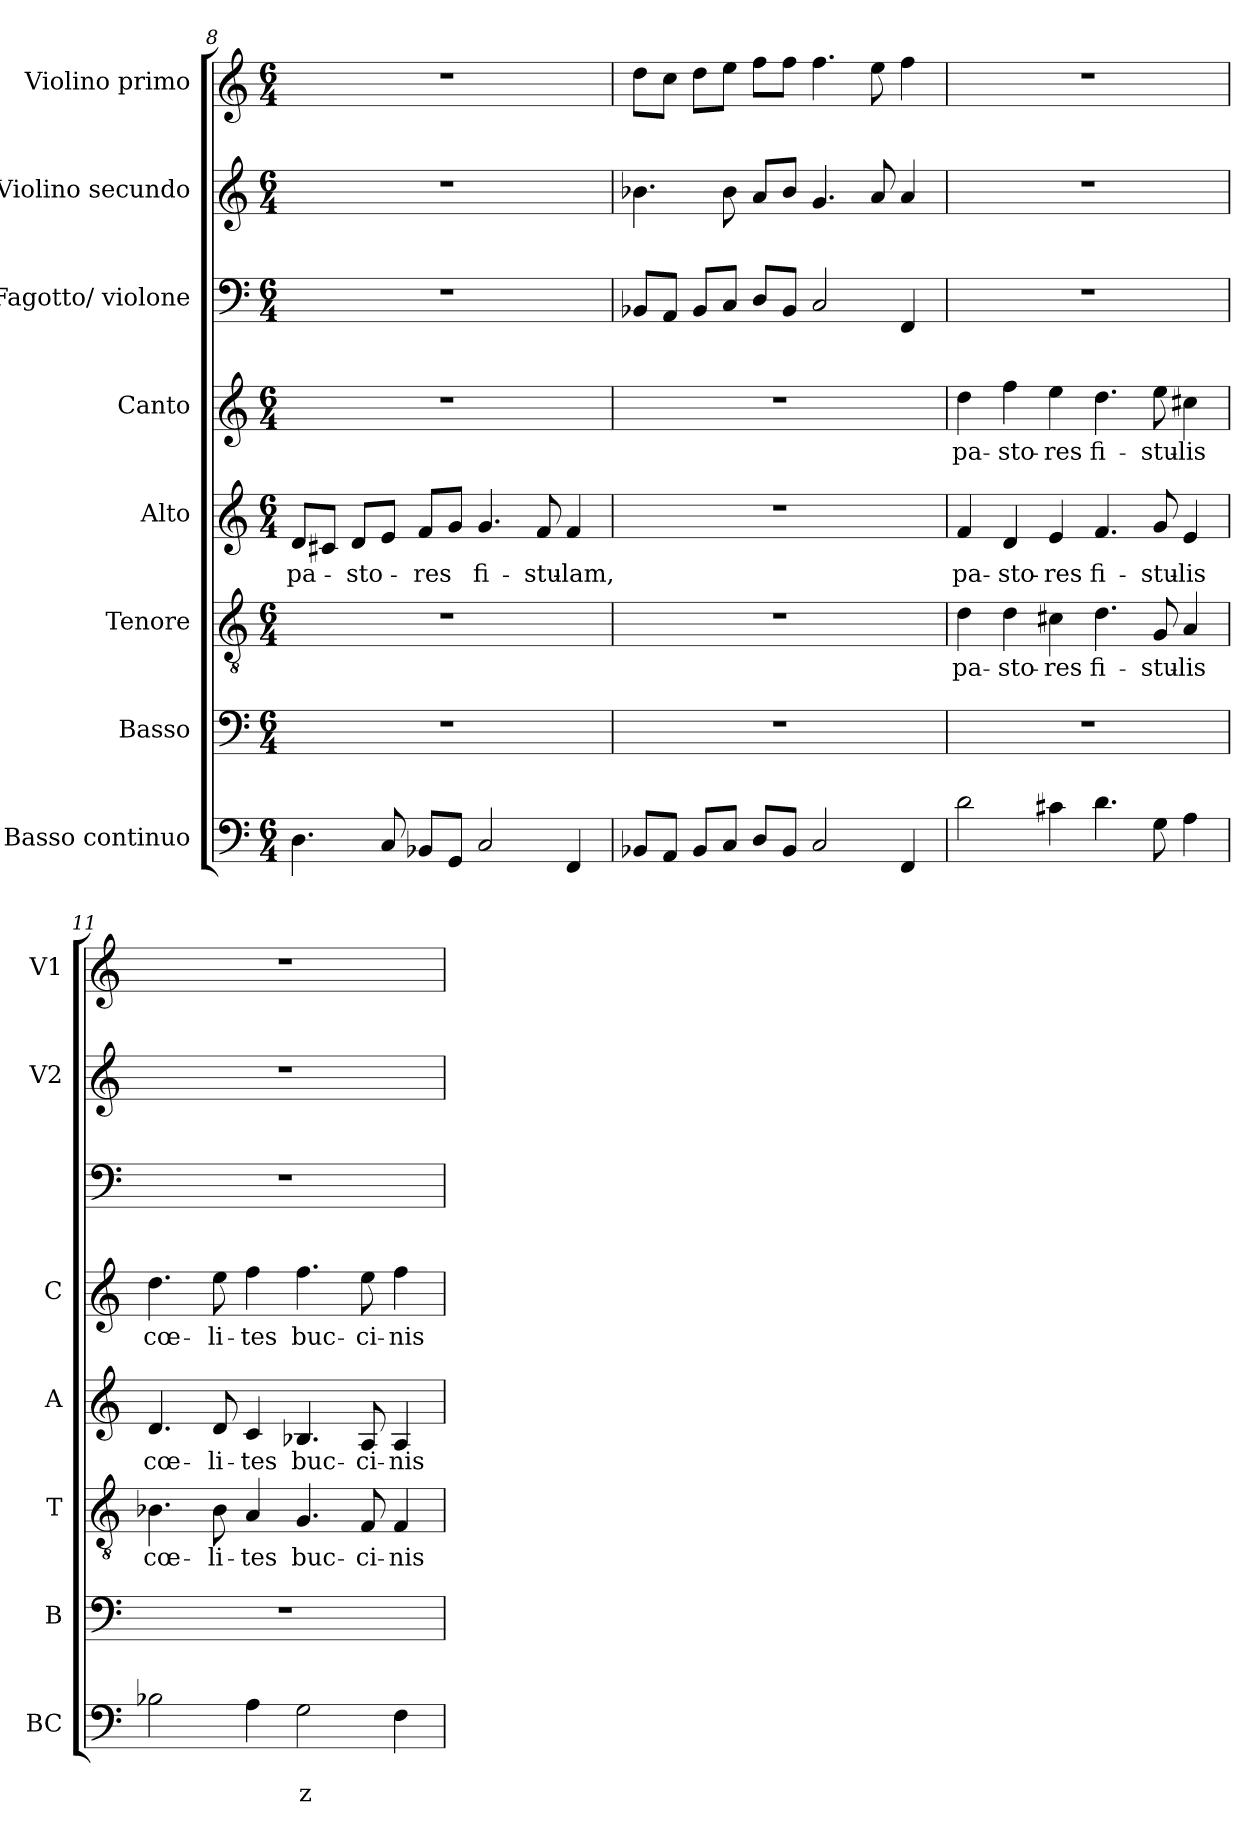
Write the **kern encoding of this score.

**kern	**text	**text	**kern	**kern	**text	**kern	**text	**kern	**text	**kern	**kern	**kern
*part8	*part8	*part8	*part7	*part6	*part6	*part5	*part5	*part4	*part4	*part3	*part2	*part1
*staff8	*staff8	*staff8	*staff7	*staff6	*staff6	*staff5	*staff5	*staff4	*staff4	*staff3	*staff2	*staff1
*I"Basso continuo	*	*	*I"Basso	*I"Tenore	*	*I"Alto	*	*I"Canto	*	*I"Fagotto/ violone	*I"Violino secundo	*I"Violino primo
*I'BC	*	*	*I'B	*I'T	*	*I'A	*	*I'C	*	*	*I'V2	*I'V1
*clefF4	*	*	*clefF4	*clefGv2	*	*clefG2	*	*clefG2	*	*clefF4	*clefG2	*clefG2
*k[]	*	*	*k[]	*k[]	*	*k[]	*	*k[]	*	*k[]	*k[]	*k[]
*C:	*	*	*C:	*C:	*	*C:	*	*C:	*	*C:	*C:	*C:
*M6/4	*	*	*M6/4	*M6/4	*	*M6/4	*	*M6/4	*	*M6/4	*M6/4	*M6/4
=8	=8	=8	=8	=8	=8	=8	=8	=8	=8	=8	=8	=8
!	!	!	!	!	!	!	!LO:LY:b	!	!	!	!	!
4.D\	.	.	1.r	1.r	.	8d/L	pa-	1.r	.	1.r	1.r	1.r
.	.	.	.	.	.	8c#X/J	.	.	.	.	.	.
!	!	!	!	!	!	!	!LO:LY:b	!	!	!	!	!
.	.	.	.	.	.	8d/L	-sto-	.	.	.	.	.
8C/	.	.	.	.	.	8e/J	.	.	.	.	.	.
!	!	!	!	!	!	!	!LO:LY:b	!	!	!	!	!
8BB-X/L	.	.	.	.	.	8f/L	-res	.	.	.	.	.
8GG/J	.	.	.	.	.	8g/J	.	.	.	.	.	.
!	!	!	!	!	!	!	!LO:LY:b	!	!	!	!	!
2C/	.	.	.	.	.	4.g/	fi-	.	.	.	.	.
!	!	!	!	!	!	!	!LO:LY:b	!	!	!	!	!
.	.	.	.	.	.	8f/	-stu-	.	.	.	.	.
!	!	!	!	!	!	!	!LO:LY:b	!	!	!	!	!
4FF/	.	.	.	.	.	4f/	-lam,	.	.	.	.	.
=9	=9	=9	=9	=9	=9	=9	=9	=9	=9	=9	=9	=9
8BB-X/L	.	.	1.r	1.r	.	1.r	.	1.r	.	8BB-X/L	4.b-X\	8dd\L
8AA/J	.	.	.	.	.	.	.	.	.	8AA/J	.	8cc\J
8BB-/L	.	.	.	.	.	.	.	.	.	8BB-/L	.	8dd\L
8C/J	.	.	.	.	.	.	.	.	.	8C/J	8b-\	8ee\J
8D/L	.	.	.	.	.	.	.	.	.	8D/L	8a/L	8ff\L
8BB-/J	.	.	.	.	.	.	.	.	.	8BB-/J	8b-/J	8ff\J
2C/	.	.	.	.	.	.	.	.	.	2C/	4.g/	4.ff\
.	.	.	.	.	.	.	.	.	.	.	8a/	8ee\
4FF/	.	.	.	.	.	.	.	.	.	4FF/	4a/	4ff\
=10	=10	=10	=10	=10	=10	=10	=10	=10	=10	=10	=10	=10
!	!	!	!	!	!LO:LY:b	!	!LO:LY:b	!	!LO:LY:b	!	!	!
2d\	.	.	1.r	4d\	pa-	4f/	pa-	4dd\	pa-	1.r	1.r	1.r
!	!	!	!	!	!LO:LY:b	!	!LO:LY:b	!	!LO:LY:b	!	!	!
.	.	.	.	4d\	-sto-	4d/	-sto-	4ff\	-sto-	.	.	.
!	!	!	!	!	!LO:LY:b	!	!LO:LY:b	!	!LO:LY:b	!	!	!
4c#X\	.	.	.	4c#X\	-res	4e/	-res	4ee\	-res	.	.	.
!	!	!	!	!	!LO:LY:b	!	!LO:LY:b	!	!LO:LY:b	!	!	!
4.d\	.	.	.	4.d\	fi-	4.f/	fi-	4.dd\	fi-	.	.	.
!	!	!	!	!	!LO:LY:b	!	!LO:LY:b	!	!LO:LY:b	!	!	!
8G\	.	.	.	8G/	-stu-	8g/	-stu-	8ee\	-stu-	.	.	.
!	!	!	!	!	!LO:LY:b	!	!LO:LY:b	!	!LO:LY:b	!	!	!
4A\	.	.	.	4A/	-lis	4e/	-lis	4cc#X\	-lis	.	.	.
!!LO:LB:g=z
=11	=11	=11	=11	=11	=11	=11	=11	=11	=11	=11	=11	=11
!	!	!	!	!	!LO:LY:b	!	!LO:LY:b	!	!LO:LY:b	!	!	!
2B-X\	.	.	1.r	4.B-X\	cœ-	4.d/	cœ-	4.dd\	cœ-	1.r	1.r	1.r
!	!	!	!	!	!LO:LY:b	!	!LO:LY:b	!	!LO:LY:b	!	!	!
.	.	.	.	8B-\	-li-	8d/	-li-	8ee\	-li-	.	.	.
!	!	!	!	!	!LO:LY:b	!	!LO:LY:b	!	!LO:LY:b	!	!	!
4A\	.	.	.	4A/	-tes	4c/	-tes	4ff\	-tes	.	.	.
!	!	!LO:LY:b	!	!	!LO:LY:b	!	!LO:LY:b	!	!LO:LY:b	!	!	!
2G\	.	z	.	4.G/	buc-	4.B-X/	buc-	4.ff\	buc-	.	.	.
!	!	!	!	!	!LO:LY:b	!	!LO:LY:b	!	!LO:LY:b	!	!	!
.	.	.	.	8F/	-ci-	8A/	-ci-	8ee\	-ci-	.	.	.
!	!	!	!	!	!LO:LY:b	!	!LO:LY:b	!	!LO:LY:b	!	!	!
4F\	.	.	.	4F/	-nis	4A/	-nis	4ff\	-nis	.	.	.
=	=	=	=	=	=	=	=	=	=	=	=	=
*-	*-	*-	*-	*-	*-	*-	*-	*-	*-	*-	*-	*-
